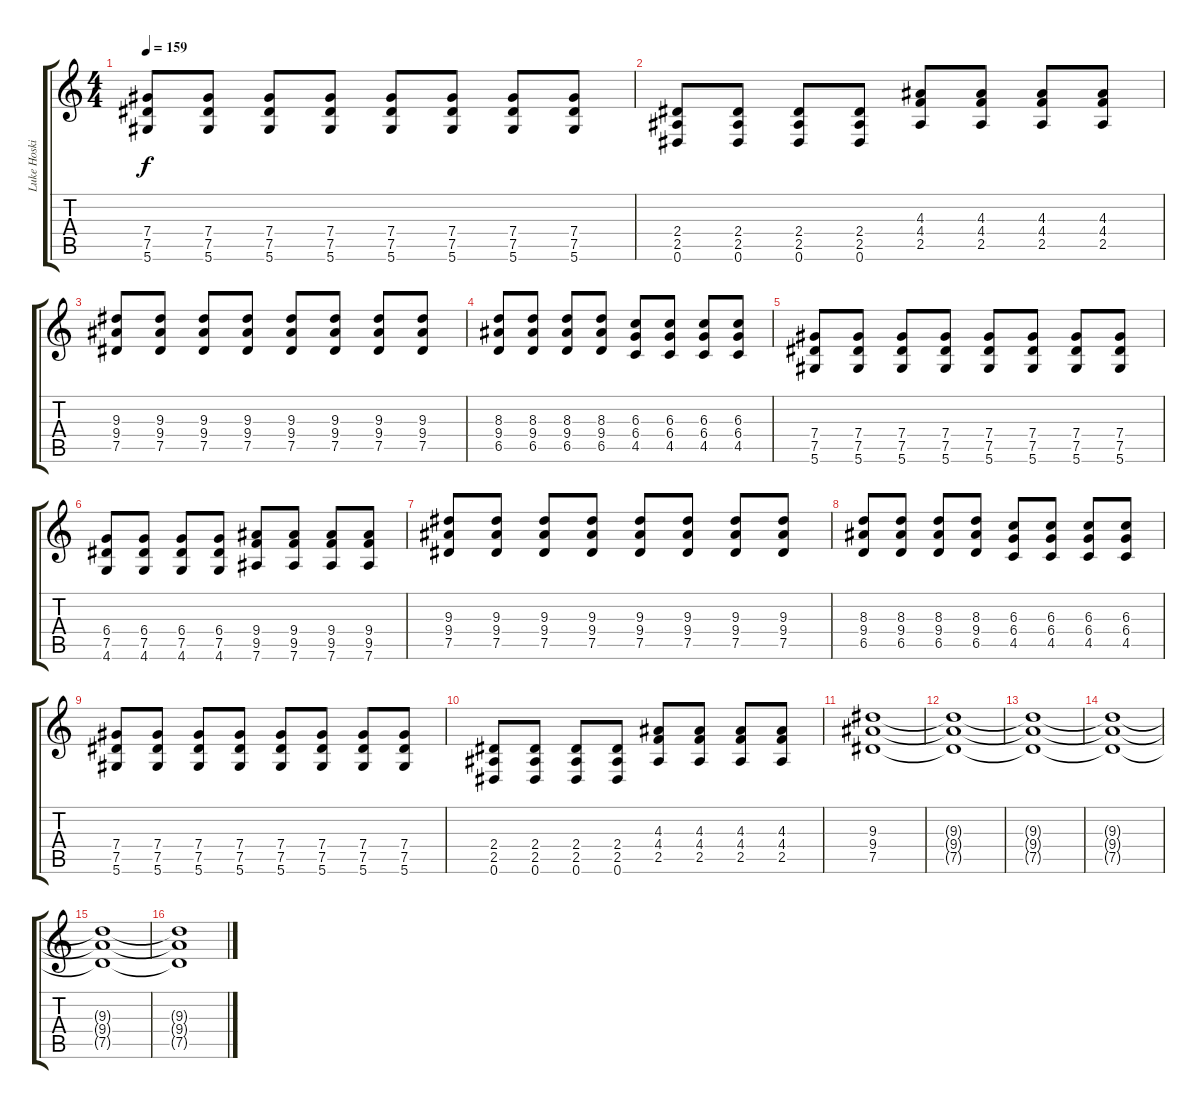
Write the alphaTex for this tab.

\track ("Luke Hoskin" "Luke Hoski") {instrument overdrivenguitar}
\staff {score tabs}
\tuning (Eb4 Bb3 Gb3 Db3 Ab2 Eb2) {hide}
\ts (4 4)
\tempo 159
\clef g2
\ks c
(7.4 7.5 5.6).8{dy f volume 12} (7.4 7.5 5.6).8 (7.4 7.5 5.6).8 (7.4 7.5 5.6).8 (7.4 7.5 5.6).8 (7.4 7.5 5.6).8 (7.4 7.5 5.6).8 (7.4 7.5 5.6).8 |
(2.4 2.5 0.6).8 (2.4 2.5 0.6).8 (2.4 2.5 0.6).8 (2.4 2.5 0.6).8 (4.3 4.4 2.5).8 (4.3 4.4 2.5).8 (4.3 4.4 2.5).8 (4.3 4.4 2.5).8 |
(9.3 9.4 7.5).8 (9.3 9.4 7.5).8 (9.3 9.4 7.5).8 (9.3 9.4 7.5).8 (9.3 9.4 7.5).8 (9.3 9.4 7.5).8 (9.3 9.4 7.5).8 (9.3 9.4 7.5).8 |
(8.3 9.4 6.5).8 (8.3 9.4 6.5).8 (8.3 9.4 6.5).8 (8.3 9.4 6.5).8 (6.3 6.4 4.5).8 (6.3 6.4 4.5).8 (6.3 6.4 4.5).8 (6.3 6.4 4.5).8 |
(7.4 7.5 5.6).8{volume 8} (7.4 7.5 5.6).8 (7.4 7.5 5.6).8 (7.4 7.5 5.6).8 (7.4 7.5 5.6).8 (7.4 7.5 5.6).8 (7.4 7.5 5.6).8 (7.4 7.5 5.6).8 |
(6.4 7.5 4.6).8 (6.4 7.5 4.6).8 (6.4 7.5 4.6).8 (6.4 7.5 4.6).8 (9.4 9.5 7.6).8 (9.4 9.5 7.6).8 (9.4 9.5 7.6).8 (9.4 9.5 7.6).8 |
(9.3 9.4 7.5).8 (9.3 9.4 7.5).8 (9.3 9.4 7.5).8 (9.3 9.4 7.5).8 (9.3 9.4 7.5).8 (9.3 9.4 7.5).8 (9.3 9.4 7.5).8 (9.3 9.4 7.5).8 |
(8.3 9.4 6.5).8 (8.3 9.4 6.5).8 (8.3 9.4 6.5).8 (8.3 9.4 6.5).8 (6.3 6.4 4.5).8 (6.3 6.4 4.5).8 (6.3 6.4 4.5).8 (6.3 6.4 4.5).8 |
(7.4 7.5 5.6).8{volume 6} (7.4 7.5 5.6).8 (7.4 7.5 5.6).8 (7.4 7.5 5.6).8 (7.4 7.5 5.6).8 (7.4 7.5 5.6).8 (7.4 7.5 5.6).8 (7.4 7.5 5.6).8 |
(2.4 2.5 0.6).8 (2.4 2.5 0.6).8 (2.4 2.5 0.6).8 (2.4 2.5 0.6).8 (4.3 4.4 2.5).8 (4.3 4.4 2.5).8 (4.3 4.4 2.5).8 (4.3 4.4 2.5).8 |
(9.3 9.4 7.5).1 |
(9.3{t} 9.4{t} 7.5{t}).1 |
(9.3{t} 9.4{t} 7.5{t}).1{volume 3} |
(9.3{t} 9.4{t} 7.5{t}).1 |
(9.3{t} 9.4{t} 7.5{t}).1 |
(9.3{t} 9.4{t} 7.5{t}).1
